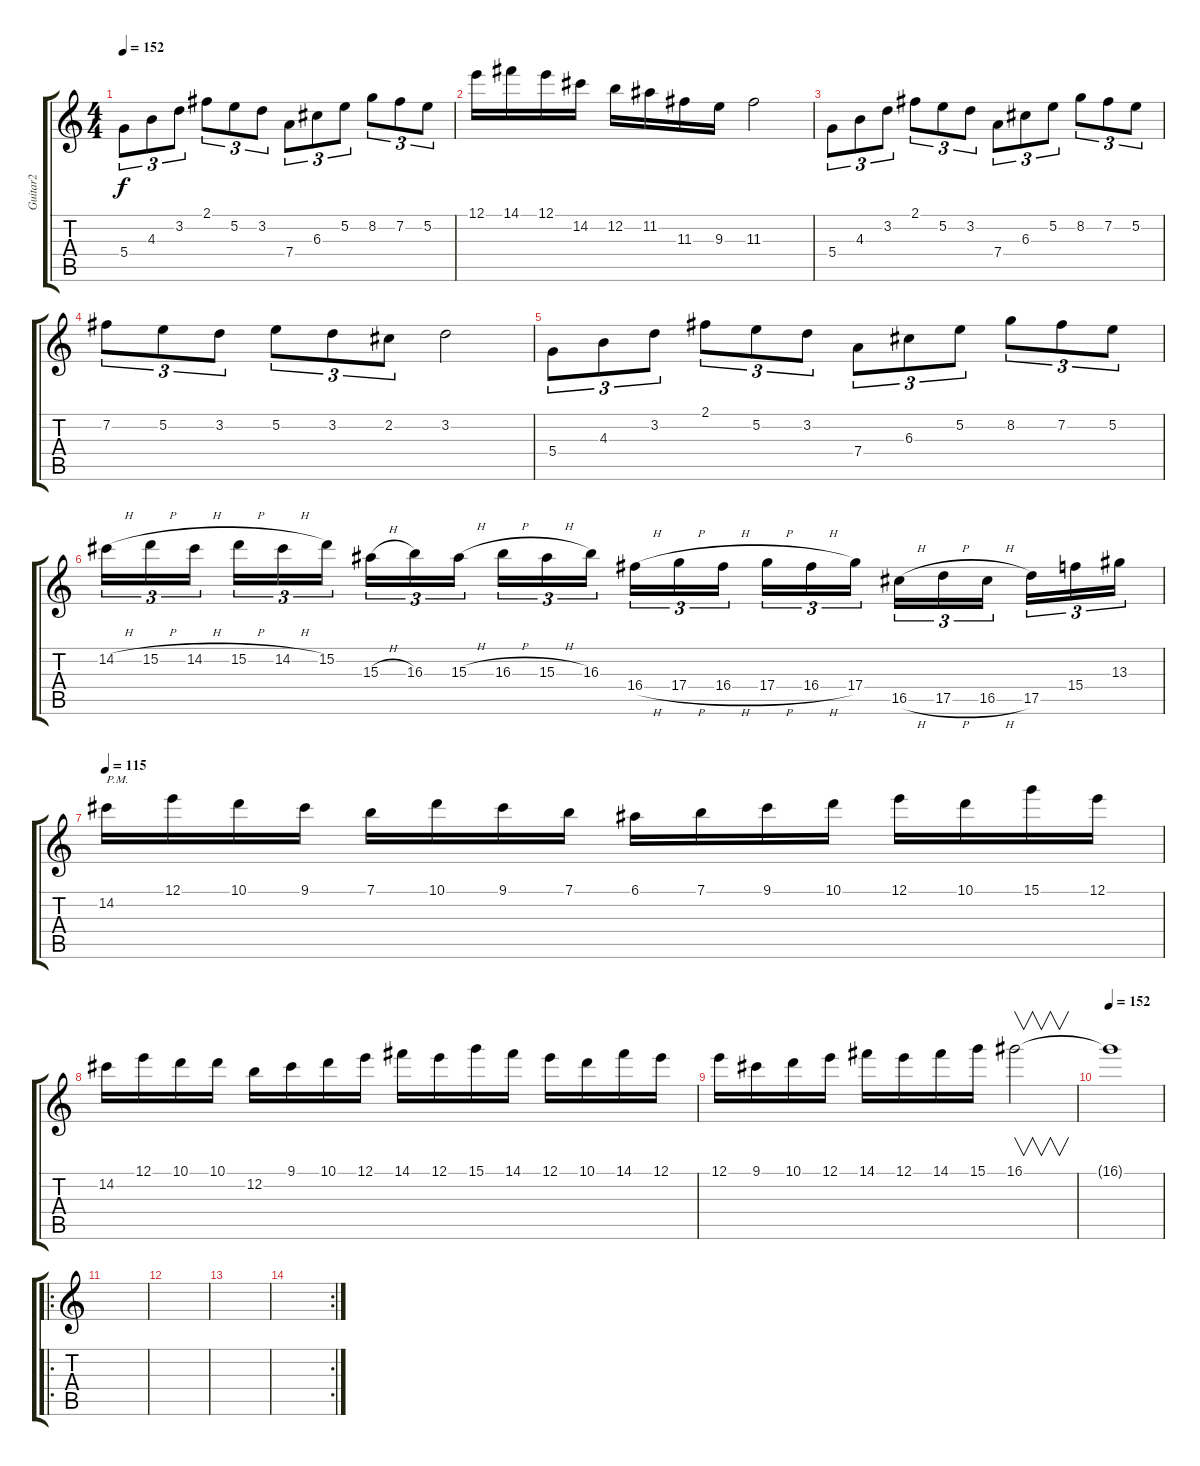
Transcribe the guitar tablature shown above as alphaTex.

\track ("Guitar2" "Guitar2") {instrument distortionguitar}
\staff {score tabs}
\tuning (E4 B3 G3 D3 A2 E2) {hide}
\ts (4 4)
\tempo 152
\clef g2
\ks c
5.4.8{tu (3 2) dy f} 4.3.8{tu (3 2)} 3.2.8{tu (3 2)} 2.1.8{tu (3 2)} 5.2.8{tu (3 2)} 3.2.8{tu (3 2)} 7.4.8{tu (3 2)} 6.3.8{tu (3 2)} 5.2.8{tu (3 2)} 8.2.8{tu (3 2)} 7.2.8{tu (3 2)} 5.2.8{tu (3 2)} |
12.1.16 14.1.16 12.1.16 14.2.16 12.2.16 11.2.16 11.3.16 9.3.16 11.3.2 |
5.4.8{tu (3 2)} 4.3.8{tu (3 2)} 3.2.8{tu (3 2)} 2.1.8{tu (3 2)} 5.2.8{tu (3 2)} 3.2.8{tu (3 2)} 7.4.8{tu (3 2)} 6.3.8{tu (3 2)} 5.2.8{tu (3 2)} 8.2.8{tu (3 2)} 7.2.8{tu (3 2)} 5.2.8{tu (3 2)} |
7.2.8{tu (3 2)} 5.2.8{tu (3 2)} 3.2.8{tu (3 2)} 5.2.8{tu (3 2)} 3.2.8{tu (3 2)} 2.2.8{tu (3 2)} 3.2.2 |
5.4.8{tu (3 2)} 4.3.8{tu (3 2)} 3.2.8{tu (3 2)} 2.1.8{tu (3 2)} 5.2.8{tu (3 2)} 3.2.8{tu (3 2)} 7.4.8{tu (3 2)} 6.3.8{tu (3 2)} 5.2.8{tu (3 2)} 8.2.8{tu (3 2)} 7.2.8{tu (3 2)} 5.2.8{tu (3 2)} |
14.2{h}.16{tu (3 2)} 15.2{h}.16{tu (3 2)} 14.2{h}.16{tu (3 2)} 15.2{h}.16{tu (3 2)} 14.2{h}.16{tu (3 2)} 15.2.16{tu (3 2)} 15.3{h}.16{tu (3 2)} 16.3.16{tu (3 2)} 15.3{h}.16{tu (3 2)} 16.3{h}.16{tu (3 2)} 15.3{h}.16{tu (3 2)} 16.3.16{tu (3 2)} 16.4{h}.16{tu (3 2)} 17.4{h}.16{tu (3 2)} 16.4{h}.16{tu (3 2)} 17.4{h}.16{tu (3 2)} 16.4{h}.16{tu (3 2)} 17.4.16{tu (3 2)} 16.5{h}.16{tu (3 2)} 17.5{h}.16{tu (3 2)} 16.5{h}.16{tu (3 2)} 17.5.16{tu (3 2)} 15.4.16{tu (3 2)} 13.3.16{tu (3 2)} |
\tempo 115
14.2.16{txt "P.M." instrument electricguitarmuted} 12.1.16 10.1.16 9.1.16 7.1.16 10.1.16 9.1.16 7.1.16 6.1.16 7.1.16 9.1.16 10.1.16 12.1.16 10.1.16 15.1.16 12.1.16 |
14.2.16 12.1.16 10.1.16 10.1.16 12.2.16 9.1.16 10.1.16 12.1.16 14.1.16 12.1.16 15.1.16 14.1.16 12.1.16 10.1.16 14.1.16 12.1.16 |
12.1.16 9.1.16 10.1.16 12.1.16 14.1.16 12.1.16 14.1.16 15.1.16 16.1.2{v} |
\tempo 152
16.1{t}.1 |
\ro
|
|
|
\rc 2
